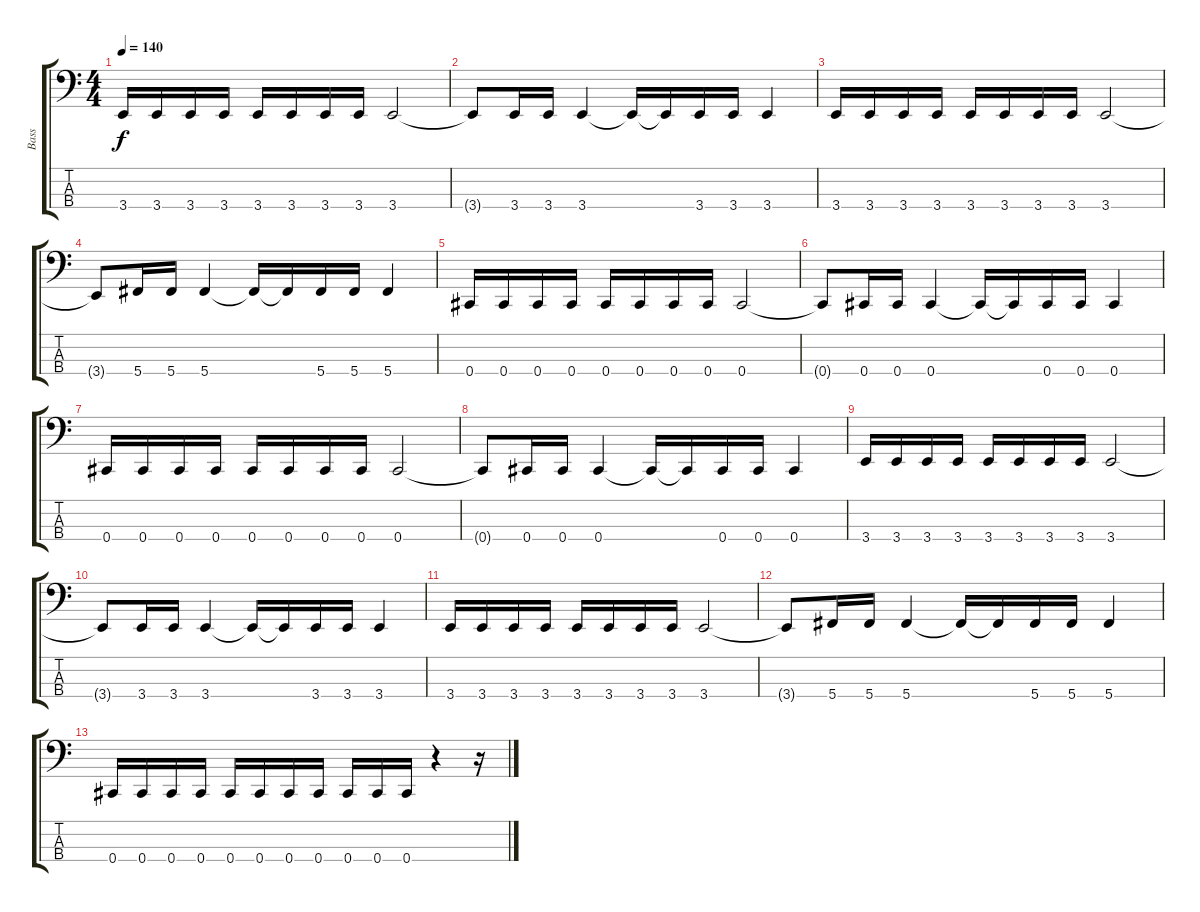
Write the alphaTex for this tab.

\track ("Bass" "Bass") {instrument electricbasspick}
\staff {score tabs}
\tuning (Gb2 Db2 Ab1 Db1) {hide}
\ts (4 4)
\tempo 140
\clef f4
\ks c
3.4.16{dy f} 3.4.16 3.4.16 3.4.16 3.4.16 3.4.16 3.4.16 3.4.16 3.4.2 |
3.4{t}.8 3.4.16 3.4.16 3.4.4 3.4{t}.16 3.4{t}.16 3.4.16 3.4.16 3.4.4 |
3.4.16 3.4.16 3.4.16 3.4.16 3.4.16 3.4.16 3.4.16 3.4.16 3.4.2 |
3.4{t}.8 5.4.16 5.4.16 5.4.4 5.4{t}.16 5.4{t}.16 5.4.16 5.4.16 5.4.4 |
0.4.16 0.4.16 0.4.16 0.4.16 0.4.16 0.4.16 0.4.16 0.4.16 0.4.2 |
0.4{t}.8 0.4.16 0.4.16 0.4.4 0.4{t}.16 0.4{t}.16 0.4.16 0.4.16 0.4.4 |
0.4.16 0.4.16 0.4.16 0.4.16 0.4.16 0.4.16 0.4.16 0.4.16 0.4.2 |
0.4{t}.8 0.4.16 0.4.16 0.4.4 0.4{t}.16 0.4{t}.16 0.4.16 0.4.16 0.4.4 |
3.4.16 3.4.16 3.4.16 3.4.16 3.4.16 3.4.16 3.4.16 3.4.16 3.4.2 |
3.4{t}.8 3.4.16 3.4.16 3.4.4 3.4{t}.16 3.4{t}.16 3.4.16 3.4.16 3.4.4 |
3.4.16 3.4.16 3.4.16 3.4.16 3.4.16 3.4.16 3.4.16 3.4.16 3.4.2 |
3.4{t}.8 5.4.16 5.4.16 5.4.4 5.4{t}.16 5.4{t}.16 5.4.16 5.4.16 5.4.4 |
0.4.16 0.4.16 0.4.16 0.4.16 0.4.16 0.4.16 0.4.16 0.4.16 0.4.16 0.4.16 0.4.16 r.4 r.16
